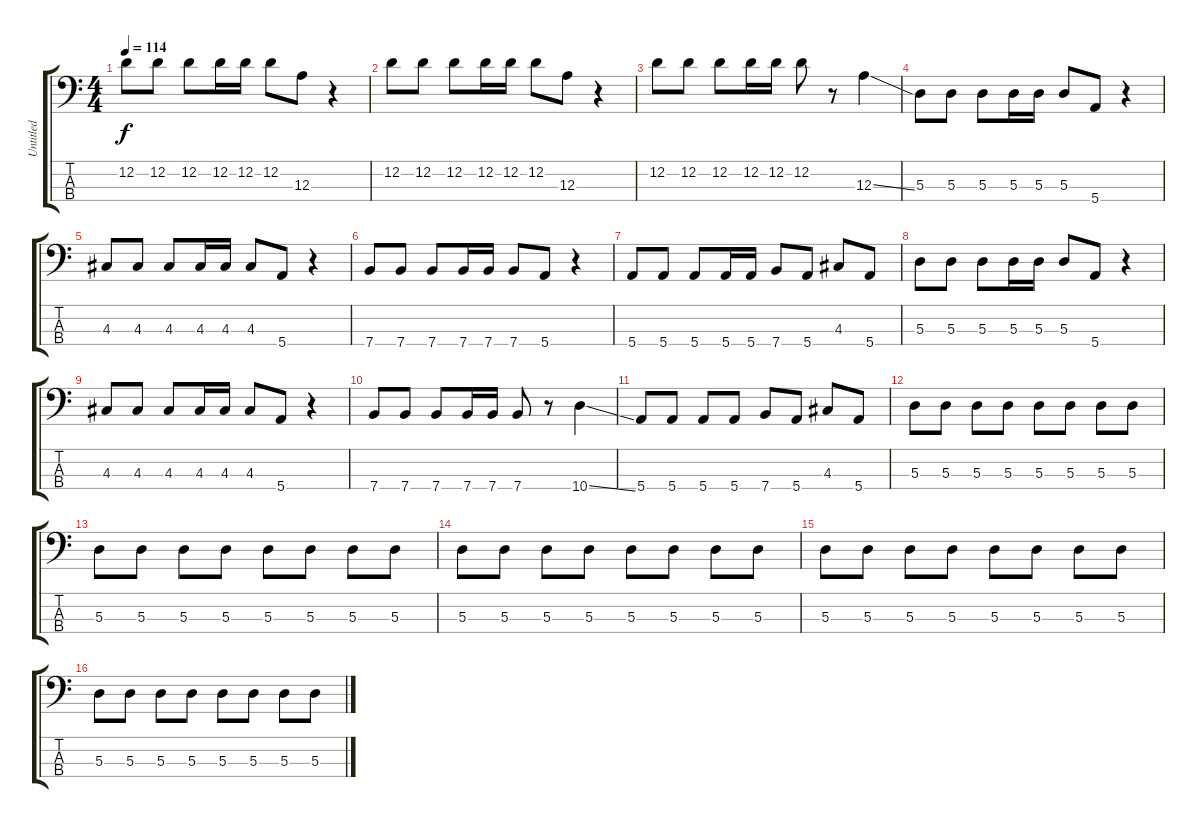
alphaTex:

\track ("Untitled" "Untitled") {instrument electricbassfinger}
\staff {score tabs}
\tuning (G2 D2 A1 E1) {hide}
\ts (4 4)
\tempo 114
\clef f4
\ks c
12.2.8{dy f} 12.2.8 12.2.8 12.2.16 12.2.16 12.2.8 12.3.8 r.4 |
12.2.8 12.2.8 12.2.8 12.2.16 12.2.16 12.2.8 12.3.8 r.4 |
12.2.8 12.2.8 12.2.8 12.2.16 12.2.16 12.2.8 r.8 12.3{ss}.4 |
5.3.8 5.3.8 5.3.8 5.3.16 5.3.16 5.3.8 5.4.8 r.4 |
4.3.8 4.3.8 4.3.8 4.3.16 4.3.16 4.3.8 5.4.8 r.4 |
7.4.8 7.4.8 7.4.8 7.4.16 7.4.16 7.4.8 5.4.8 r.4 |
5.4.8 5.4.8 5.4.8 5.4.16 5.4.16 7.4.8 5.4.8 4.3.8 5.4.8 |
5.3.8 5.3.8 5.3.8 5.3.16 5.3.16 5.3.8 5.4.8 r.4 |
4.3.8 4.3.8 4.3.8 4.3.16 4.3.16 4.3.8 5.4.8 r.4 |
7.4.8 7.4.8 7.4.8 7.4.16 7.4.16 7.4.8 r.8 10.4{ss}.4 |
5.4.8 5.4.8 5.4.8 5.4.8 7.4.8 5.4.8 4.3.8 5.4.8 |
5.3.8 5.3.8 5.3.8 5.3.8 5.3.8 5.3.8 5.3.8 5.3.8 |
5.3.8 5.3.8 5.3.8 5.3.8 5.3.8 5.3.8 5.3.8 5.3.8 |
5.3.8 5.3.8 5.3.8 5.3.8 5.3.8 5.3.8 5.3.8 5.3.8 |
5.3.8 5.3.8 5.3.8 5.3.8 5.3.8 5.3.8 5.3.8 5.3.8 |
5.3.8 5.3.8 5.3.8 5.3.8 5.3.8 5.3.8 5.3.8 5.3.8
